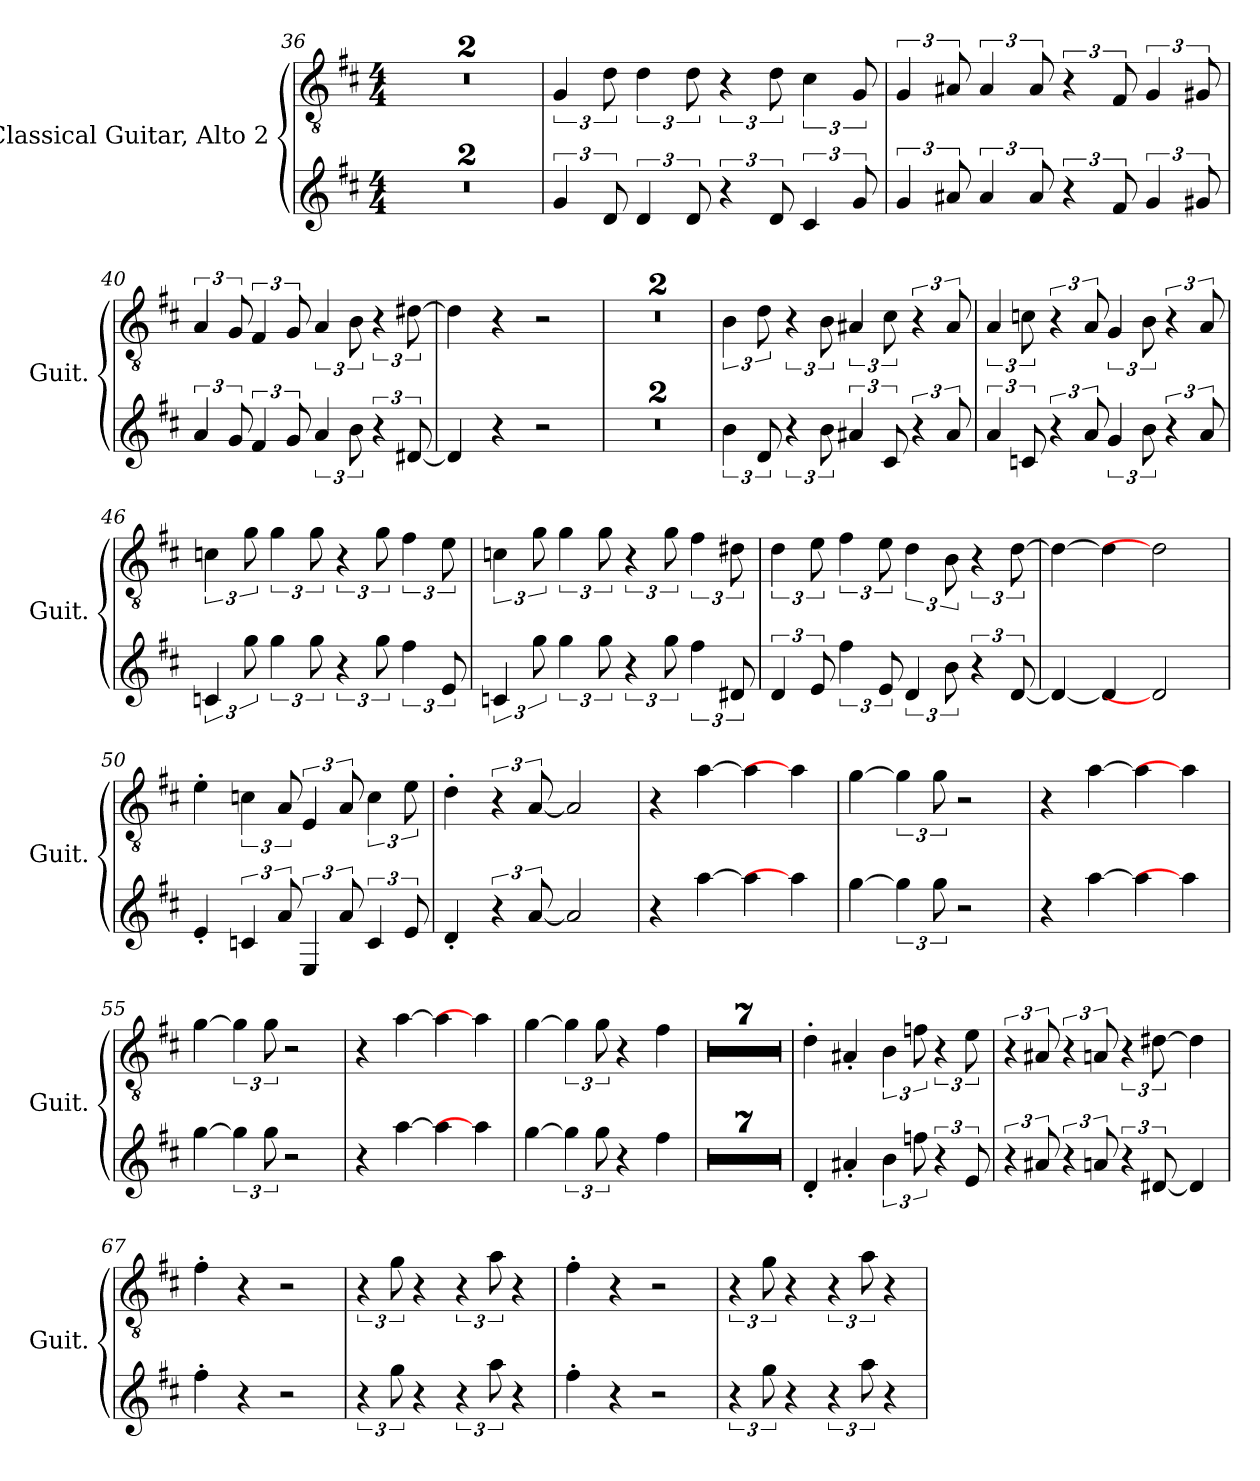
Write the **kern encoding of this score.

**kern	**kern
*part1	*part1
*staff2	*staff1
*I"Classical Guitar, Alto 2	*
*I'Guit.	*
*	*clefGv2
*ITrd-4c-7	*ITrd-4c-7
*k[f#c#g#]	*k[f#c#g#]
*M4/4	*M4/4
=36	=36
1r	1r
!!LO:LB:g=z
=37	=37
1r	1r
=38	=38
6dd	6d/
12a	12a\
6a	6a\
12a	12a\
6r	6r
12a	12a\
6g#	6g#\
12dd	12d/
=39	=39
6dd	6d/
12ee#X	12e#X/
6ee#	6e#/
12ee#	12e#/
6r	6r
12cc#	12c#/
6dd	6d/
12dd#X	12d#X/
=40	=40
6ee	6e/
12dd	12d/
6cc#	6c#/
12dd	12d/
6ee	6e/
12ff#	12f#\
6r	6r
[12a#X	[12a#X\
=41	=41
4a#]	4a#\]
4r	4r
2r	2r
!!LO:LB:g=z
=42	=42
1r	1r
=43	=43
1r	1r
=44	=44
6ff#	6f#\
12a	12a\
6r	6r
12ff#	12f#\
6ee#X	6e#X/
12g#	12g#\
6r	6r
12ee#	12e#/
=45	=45
6ee	6e/
12gn	12gn\
6r	6r
12ee	12e/
6dd	6d/
12ff#	12f#\
6r	6r
12ee	12e/
=46	=46
6gn	6gn\
12ddd	12dd\
6ddd	6dd\
12ddd	12dd\
6r	6r
12ddd	12dd\
6ccc#	6cc#\
12b	12b\
!!LO:LB:g=z
=47	=47
6gn	6gn\
12ddd	12dd\
6ddd	6dd\
12ddd	12dd\
6r	6r
12ddd	12dd\
6ccc#	6cc#\
12a#X	12a#X\
=48	=48
6a	6a\
12b	12b\
6ccc#	6cc#\
12b	12b\
6a	6a\
12ff#	12f#\
6r	6r
[12a	[12a\
=49	=49
4a_	4a\_
4a]	4a\]
2a]	2a\]
=50	=50
4b'	4b'\
6gn	6gn\
12ee	12e/
6B	6B/
12ee	12e/
6g	6g\
12b	12b\
=51	=51
4a'	4a'\
6r	6r
[12ee	[12e/
2ee]	2e/]
!!LO:LB:g=z
=52	=52
4r	4r
[4eee	[4ee\
4eee]	4ee\]
4eee]	4ee\]
=53	=53
[4ddd	[4dd\
6ddd]	6dd\]
12ddd	12dd\
2r	2r
=54	=54
4r	4r
[4eee	[4ee\
4eee]	4ee\]
4eee]	4ee\]
=55	=55
[4ddd	[4dd\
6ddd]	6dd\]
12ddd	12dd\
2r	2r
=56	=56
4r	4r
[4eee	[4ee\
4eee]	4ee\]
4eee]	4ee\]
=57	=57
[4ddd	[4dd\
6ddd]	6dd\]
12ddd	12dd\
4r	4r
4ccc#	4cc#\
!!LO:PB:g=z
=58	=58
1r	1r
=59	=59
1r	1r
=60	=60
1r	1r
=61	=61
1r	1r
=62	=62
1r	1r
=63	=63
1r	1r
=64	=64
1r	1r
=65	=65
4a'	4a'\
4ee#X'	4e#X'/
6ff#	6f#\
12cccn	12ccn\
6r	6r
12b	12b\
!!LO:LB:g=z
=66	=66
6r	6r
12ee#X	12e#X/
6r	6r
12een	12en/
6r	6r
[12a#X	[12a#X\
4a#]	4a#\]
=67	=67
4ccc#'	4cc#'\
4r	4r
2r	2r
=68	=68
6r	6r
12ddd	12dd\
4r	4r
6r	6r
12eee	12ee\
4r	4r
=69	=69
4ccc#'	4cc#'\
4r	4r
2r	2r
=70	=70
6r	6r
12ddd	12dd\
4r	4r
6r	6r
12eee	12ee\
4r	4r
=	=
*-	*-
